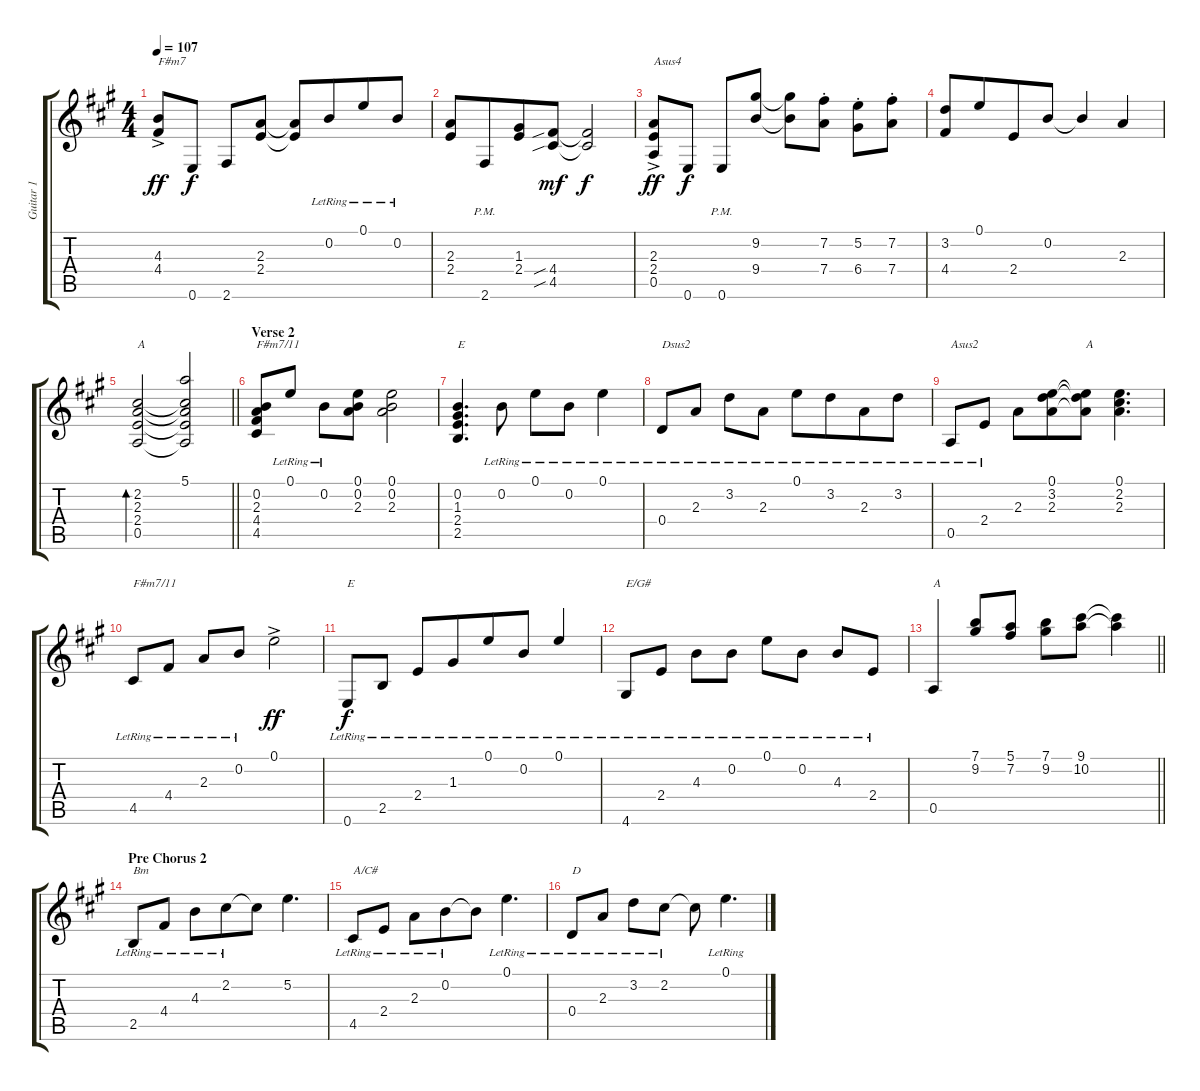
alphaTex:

\track ("Guitar 1" "Guitar 1") {instrument overdrivenguitar}
\staff {score tabs}
\tuning (E4 B3 G3 D3 A2 E2) {hide}
\ts (4 4)
\tempo 107
\clef g2
\ks a
(4.3{ac} 4.4{ac}).8{txt "F#m7" dy ff beam merge} 0.6.8{dy f} 2.6.8 (2.3 2.4).8 (2.3{t} 2.4{t}).8{beam merge} 0.2{lr}.8{beam merge} 0.1{lr}.8 0.2{lr}.8 |
(2.3 2.4).8{beam merge} 2.6{pm}.8{beam merge} (1.3 2.4).8 (4.4{sib} 4.5{sib}).8{dy mf beam merge} (4.4{t} 4.5{t}).2{dy f} |
(2.3{ac} 2.4{ac} 0.5{ac}).8{txt "Asus4" dy ff} 0.6.8{dy f} 0.6{pm}.8{beam merge} (9.2 9.4).8 (9.2{t} 9.4{t}).8 (7.2{st} 7.4{st}).8 (5.2{st} 6.4{st}).8 (7.2{st} 7.4{st}).8 |
(3.2 4.4).8 0.1.8{beam merge} 2.4.8 0.2.8 0.2{t}.4{beam merge} 2.3.4 |
\barLineRight lightlight
(2.2 2.3 2.4 0.5).2{bd 120 txt "A"} (5.1 2.2{t} 2.3{t} 2.4{t} 0.5{t}).2 |
\section ("" "Verse 2")
(0.2 2.3 4.4 4.5).8{txt "F#m7/11" instrument electricguitarclean} 0.1{lr}.8 0.2{lr}.8 (0.1 0.2 2.3).8{beam merge} (0.1 0.2 2.3).2 |
(0.2 1.3 2.4 2.5).4{d txt "E"} 0.2{lr}.8 0.1{lr}.8{beam merge} 0.2{lr}.8{beam merge} 0.1{lr}.4 |
0.4{lr}.8{txt "Dsus2" beam merge} 2.3{lr}.8 3.2{lr}.8 2.3{lr}.8 0.1{lr}.8{beam merge} 3.2{lr}.8{beam merge} 2.3{lr}.8 3.2{lr}.8 |
0.5{lr}.8{txt "Asus2"} 2.4{lr}.8 2.3.8 (0.1 3.2 2.3).8{beam merge} (0.1{t} 3.2{t} 2.3{t}).8{txt "A"} (0.1 2.2 2.3).4{d} |
4.5{lr}.8{txt "F#m7/11"} 4.4{lr}.8 2.3{lr}.8{beam merge} 0.2{lr}.8 0.1{ac}.2{dy ff} |
0.6{lr}.8{txt "E" dy f} 2.5{lr}.8 2.4{lr}.8 1.3{lr}.8{beam merge} 0.1{lr}.8{beam merge} 0.2{lr}.8{beam merge} 0.1{lr}.4 |
4.6{lr}.8{txt "E/G#"} 2.4{lr}.8 4.3{lr}.8 0.2{lr}.8 0.1{lr}.8{beam merge} 0.2{lr}.8 4.3{lr}.8{beam merge} 2.4{lr}.8 |
\barLineRight lightlight
0.5.4{txt "A" beam merge} (7.1 9.2).8 (5.1 7.2).8 (7.1 9.2).8 (9.1 10.2).8{beam merge} (9.1{t} 10.2{t}).4 |
\section ("" "Pre Chorus 2")
2.5{lr}.8{txt "Bm" beam merge} 4.4{lr}.8 4.3{lr}.8 2.2{lr}.8{beam merge} 2.2{t}.8{beam merge} 5.2.4{d} |
4.5{lr}.8{txt "A/C#" beam merge} 2.4{lr}.8 2.3{lr}.8 0.2{lr}.8{beam merge} 0.2{t}.8{beam merge} 0.1{lr}.4{d} |
0.4{lr}.8{txt "D" beam merge} 2.3{lr}.8 3.2{lr}.8 2.2{lr}.8 2.2{t}.8 0.1{lr}.4{d}
